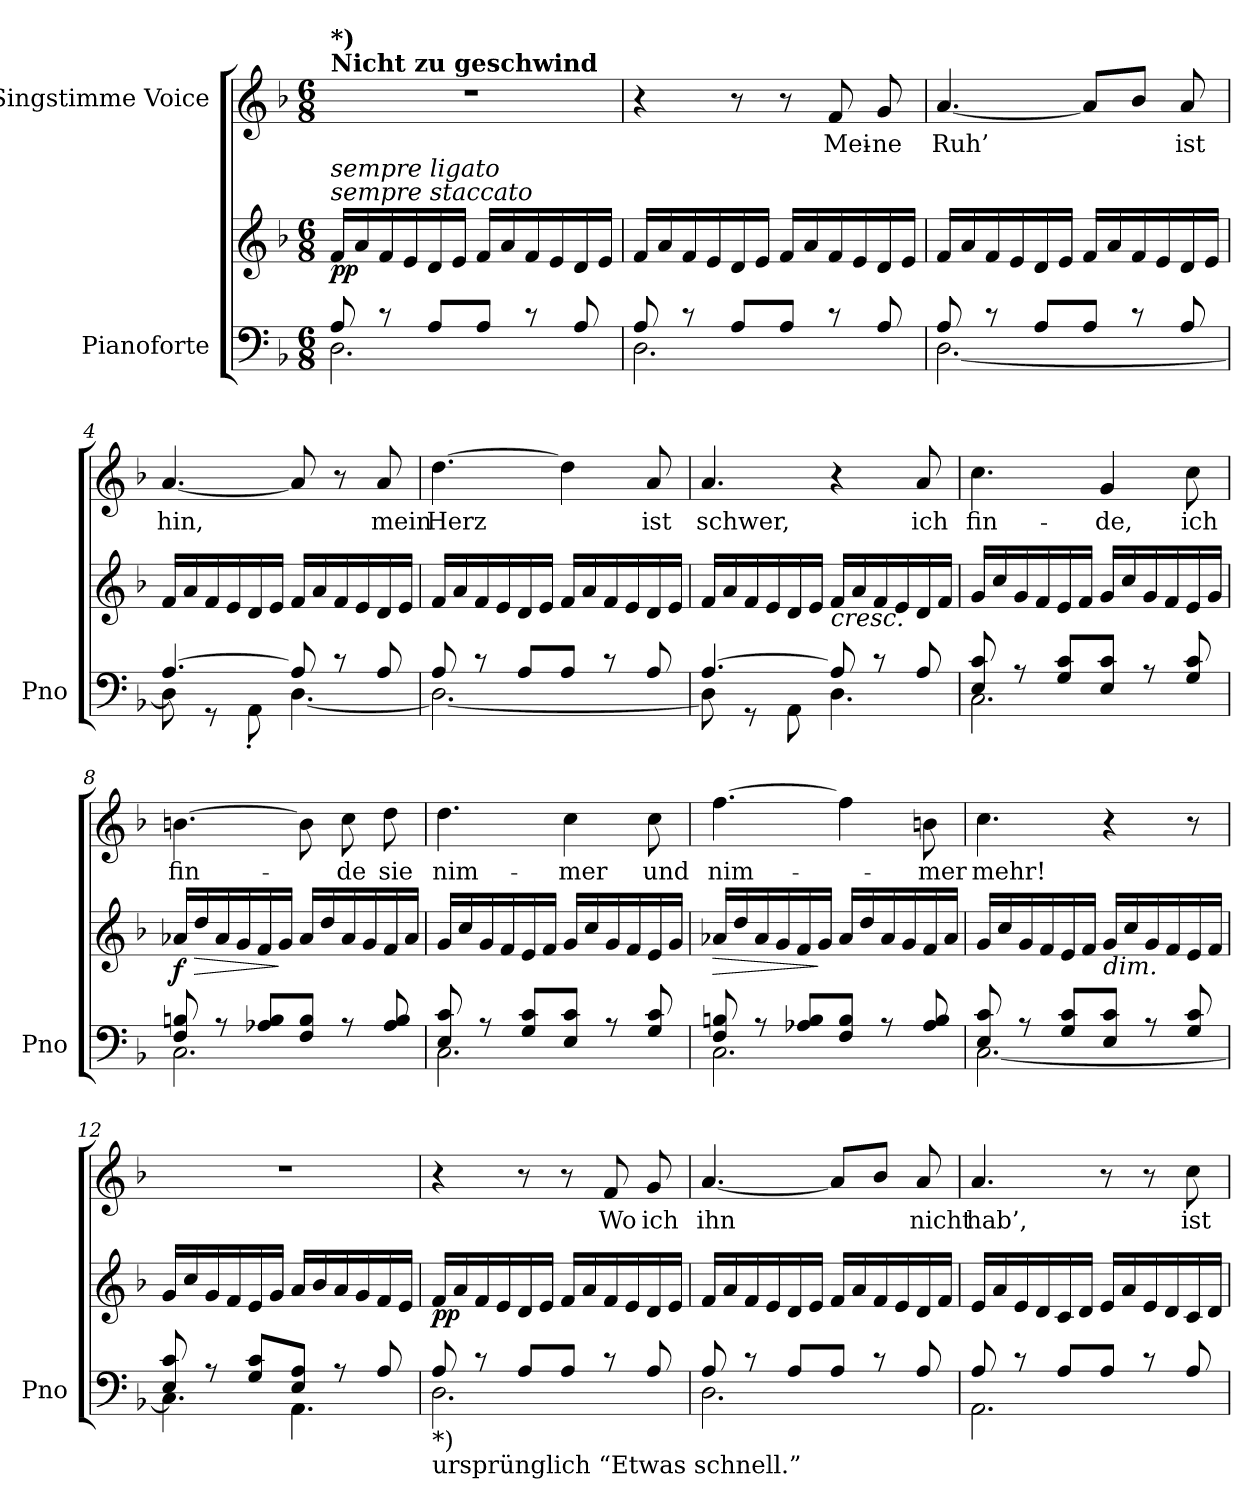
**kern	**kern	**dynam	**kern	**text
*part2	*part2	*part2	*part1	*part1
*staff3	*staff2	*staff2/3	*staff1	*staff1
*I"Pianoforte	*	*	*I"Singstimme Voice	*
*I'Pno	*	*	*	*
*clefF4	*clefG2	*	*clefG2	*
*k[b-]	*k[b-]	*	*k[b-]	*
*M6/8	*M6/8	*	*M6/8	*
*MM108	*MM108	*	*MM108	*
=1	=1	=1	=1	=1
*^	*	*	*	*
!	!	!	!	!LO:TX:a:B:t=Nicht zu geschwind	!
!	!	!	!	!LO:TX:a:B:t=*)	!
!	!	!LO:TX:i:t=sempre staccato	!	!	!
!	!	!LO:TX:i:t=sempre ligato	!	!	!
!	!	!	!LO:DY:b	!	!
8A/	2.D\	16f/LL	pp	2.r	.
.	.	16a/	.	.	.
8r	.	16f/	.	.	.
.	.	16e/	.	.	.
8A/L	.	16d/	.	.	.
.	.	16e/JJ	.	.	.
8A/J	.	16f/LL	.	.	.
.	.	16a/	.	.	.
8r	.	16f/	.	.	.
.	.	16e/	.	.	.
8A/	.	16d/	.	.	.
.	.	16e/JJ	.	.	.
=2	=2	=2	=2	=2	=2
8A/	2.D\	16f/LL	.	4r	.
.	.	16a/	.	.	.
8r	.	16f/	.	.	.
.	.	16e/	.	.	.
8A/L	.	16d/	.	8r	.
.	.	16e/JJ	.	.	.
8A/J	.	16f/LL	.	8r	.
.	.	16a/	.	.	.
8r	.	16f/	.	8f/	Mei-
.	.	16e/	.	.	.
8A/	.	16d/	.	8g/	-ne
.	.	16e/JJ	.	.	.
=3	=3	=3	=3	=3	=3
8A/	[2.D\	16f/LL	.	[4.a/	Ruh’
.	.	16a/	.	.	.
8r	.	16f/	.	.	.
.	.	16e/	.	.	.
8A/L	.	16d/	.	.	.
.	.	16e/JJ	.	.	.
8A/J	.	16f/LL	.	8a/L]	.
.	.	16a/	.	.	.
8r	.	16f/	.	8b-/J	.
.	.	16e/	.	.	.
8A/	.	16d/	.	8a/	ist
.	.	16e/JJ	.	.	.
=4	=4	=4	=4	=4	=4
[4.A/	8D\]	16f/LL	.	[4.a/	hin,
.	.	16a/	.	.	.
.	8r	16f/	.	.	.
.	.	16e/	.	.	.
.	8AA'\	16d/	.	.	.
.	.	16e/JJ	.	.	.
8A/]	[4.D\	16f/LL	.	8a/]	.
.	.	16a/	.	.	.
8r	.	16f/	.	8r	.
.	.	16e/	.	.	.
8A/	.	16d/	.	8a/	mein
.	.	16e/JJ	.	.	.
=5	=5	=5	=5	=5	=5
8A/	2.D\_	16f/LL	.	[4.dd\	Herz
.	.	16a/	.	.	.
8r	.	16f/	.	.	.
.	.	16e/	.	.	.
8A/L	.	16d/	.	.	.
.	.	16e/JJ	.	.	.
8A/J	.	16f/LL	.	4dd\]	.
.	.	16a/	.	.	.
8r	.	16f/	.	.	.
.	.	16e/	.	.	.
8A/	.	16d/	.	8a/	ist
.	.	16e/JJ	.	.	.
=6	=6	=6	=6	=6	=6
[4.A/	8D\]	16f/LL	.	4.a/	schwer,
.	.	16a/	.	.	.
.	8r	16f/	.	.	.
.	.	16e/	.	.	.
.	8AA\	16d/	.	.	.
.	.	16e/JJ	.	.	.
!	!	!LO:TX:b:i:t=cresc.	!	!	!
8A/]	4.D\	16f/LL	.	4r	.
.	.	16a/	.	.	.
8r	.	16f/	.	.	.
.	.	16e/	.	.	.
8A/	.	16d/	.	8a/	ich
.	.	16f/JJ	.	.	.
=7	=7	=7	=7	=7	=7
8E/ 8c/	2.C\	16g/LL	.	4.cc\	fin-
.	.	16cc/	.	.	.
8r	.	16g/	.	.	.
.	.	16f/	.	.	.
8G/ 8c/L	.	16e/	.	.	.
.	.	16f/JJ	.	.	.
8E/ 8c/J	.	16g/LL	.	4g/	-de,
.	.	16cc/	.	.	.
8r	.	16g/	.	.	.
.	.	16f/	.	.	.
8G/ 8c/	.	16e/	.	8cc\	ich
.	.	16g/JJ	.	.	.
=8	=8	=8	=8	=8	=8
!	!	!	!LO:DY:b	!	!
8F/ 8Bn/	2.C\	16a-X/LL	f	[4.bn\	fin-
!	!	!	!LO:HP:b	!	!
.	.	16dd/	>	.	.
8r	.	16a-/	.	.	.
.	.	16g/	.	.	.
8A-X/ 8B/L	.	16f/	.	.	.
.	.	16g/JJ	]	.	.
8F/ 8B/J	.	16a-/LL	.	8b\]	.
.	.	16dd/	.	.	.
8r	.	16a-/	.	8cc\	-de
.	.	16g/	.	.	.
8A-/ 8B/	.	16f/	.	8dd\	sie
.	.	16a-/JJ	.	.	.
=9	=9	=9	=9	=9	=9
8E/ 8c/	2.C\	16g/LL	.	4.dd\	nim-
.	.	16cc/	.	.	.
8r	.	16g/	.	.	.
.	.	16f/	.	.	.
8G/ 8c/L	.	16e/	.	.	.
.	.	16f/JJ	.	.	.
8E/ 8c/J	.	16g/LL	.	4cc\	-mer
.	.	16cc/	.	.	.
8r	.	16g/	.	.	.
.	.	16f/	.	.	.
8G/ 8c/	.	16e/	.	8cc\	und
.	.	16g/JJ	.	.	.
=10	=10	=10	=10	=10	=10
!	!	!	!LO:HP:b	!	!
8F/ 8Bn/	2.C\	16a-X/LL	>	[4.ff\	nim-
.	.	16dd/	.	.	.
8r	.	16a-/	.	.	.
.	.	16g/	.	.	.
8A-X/ 8B/L	.	16f/	.	.	.
.	.	16g/JJ	]	.	.
8F/ 8B/J	.	16a-/LL	.	4ff\]	.
.	.	16dd/	.	.	.
8r	.	16a-/	.	.	.
.	.	16g/	.	.	.
8A-/ 8B/	.	16f/	.	8bn\	-mer
.	.	16a-/JJ	.	.	.
=11	=11	=11	=11	=11	=11
8E/ 8c/	[2.C\	16g/LL	.	4.cc\	mehr!
.	.	16cc/	.	.	.
8r	.	16g/	.	.	.
.	.	16f/	.	.	.
8G/ 8c/L	.	16e/	.	.	.
.	.	16f/JJ	.	.	.
!	!	!LO:TX:b:i:t=dim.	!	!	!
8E/ 8c/J	.	16g/LL	.	4r	.
.	.	16cc/	.	.	.
8r	.	16g/	.	.	.
.	.	16f/	.	.	.
8G/ 8c/	.	16e/	.	8r	.
.	.	16f/JJ	.	.	.
=12	=12	=12	=12	=12	=12
8E/ 8c/	4.C\]	16g/LL	.	2.r	.
.	.	16cc/	.	.	.
8r	.	16g/	.	.	.
.	.	16f/	.	.	.
8G/ 8c/L	.	16e/	.	.	.
.	.	16g/JJ	.	.	.
8E/ 8A/J	4.AA\	16a/LL	.	.	.
.	.	16b-/	.	.	.
8r	.	16a/	.	.	.
.	.	16g/	.	.	.
8A/	.	16f/	.	.	.
.	.	16e/JJ	.	.	.
=13	=13	=13	=13	=13	=13
!LO:TX:b:t=*)	!	!	!	!	!
!LO:TX:b:t=ursprünglich “Etwas schnell.”	!	!	!	!	!
!	!	!	!LO:DY:b	!	!
8A/	2.D\	16f/LL	pp	4r	.
.	.	16a/	.	.	.
8r	.	16f/	.	.	.
.	.	16e/	.	.	.
8A/L	.	16d/	.	8r	.
.	.	16e/JJ	.	.	.
8A/J	.	16f/LL	.	8r	.
.	.	16a/	.	.	.
8r	.	16f/	.	8f/	Wo
.	.	16e/	.	.	.
8A/	.	16d/	.	8g/	ich
.	.	16e/JJ	.	.	.
=14	=14	=14	=14	=14	=14
8A/	2.D\	16f/LL	.	[4.a/	ihn
.	.	16a/	.	.	.
8r	.	16f/	.	.	.
.	.	16e/	.	.	.
8A/L	.	16d/	.	.	.
.	.	16e/JJ	.	.	.
8A/J	.	16f/LL	.	8a/L]	.
.	.	16a/	.	.	.
8r	.	16f/	.	8b-/J	.
.	.	16e/	.	.	.
8A/	.	16d/	.	8a/	nicht
.	.	16f/JJ	.	.	.
=15	=15	=15	=15	=15	=15
8A/	2.AA\	16e/LL	.	4.a/	hab’,
.	.	16a/	.	.	.
8r	.	16e/	.	.	.
.	.	16d/	.	.	.
8A/L	.	16c/	.	.	.
.	.	16d/JJ	.	.	.
8A/J	.	16e/LL	.	8r	.
.	.	16a/	.	.	.
8r	.	16e/	.	8r	.
.	.	16d/	.	.	.
8A/	.	16c/	.	8cc\	ist
.	.	16d/JJ	.	.	.
*v	*v	*	*	*	*
=	=	=	=	=
*-	*-	*-	*-	*-
